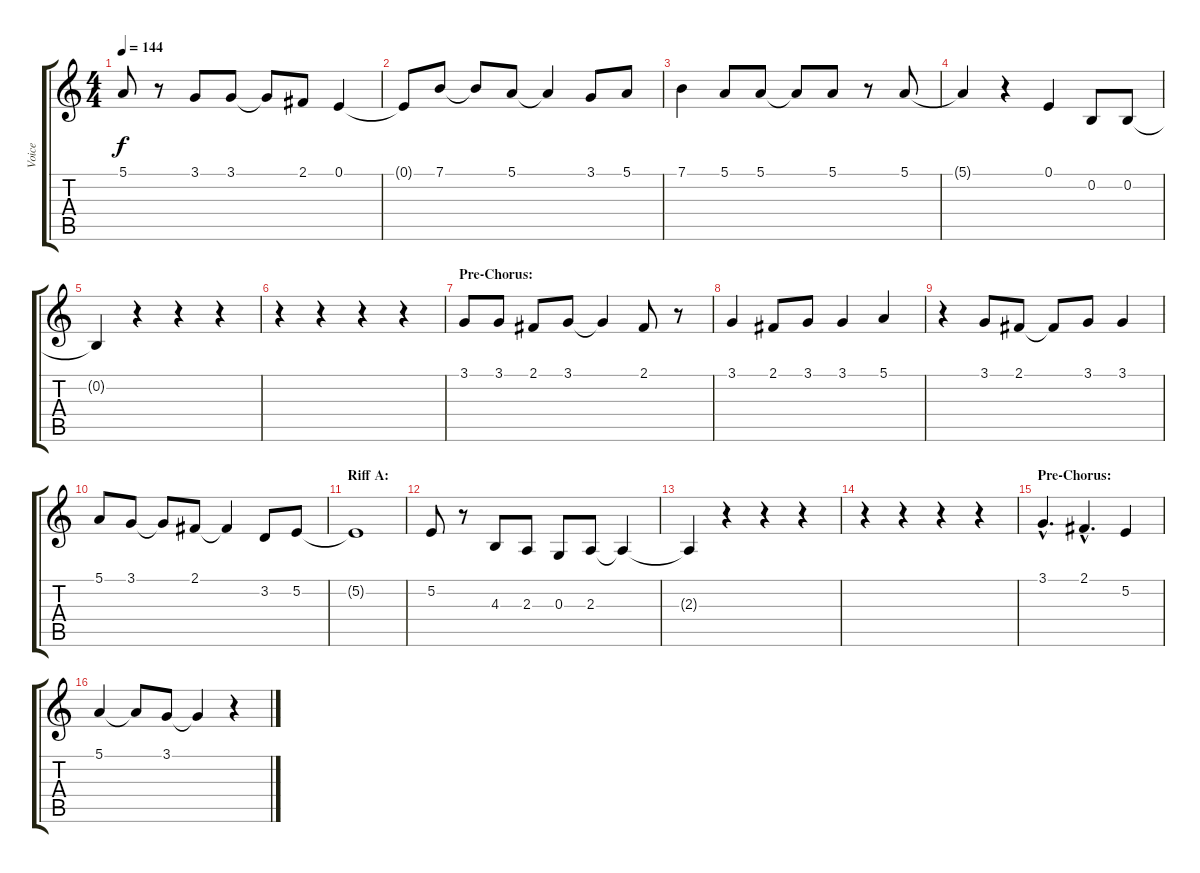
\track ("Voice" "Voice") {instrument cello}
\staff {score tabs}
\tuning (E4 B3 G3 D3 A2 E2) {hide}
\ts (4 4)
\tempo 144
\clef g2
\ks c
5.1.8{dy f} r.8 3.1.8 3.1.8 3.1{t}.8 2.1.8 0.1.4 |
0.1{t}.8 7.1.8 7.1{t}.8 5.1.8 5.1{t}.4 3.1.8 5.1.8 |
7.1.4 5.1.8 5.1.8 5.1{t}.8 5.1.8 r.8 5.1.8 |
5.1{t}.4 r.4 0.1.4 0.2.8 0.2.8 |
0.2{t}.4 r.4 r.4 r.4 |
r.4 r.4 r.4 r.4 |
\section ("" "Pre-Chorus:")
3.1.8 3.1.8 2.1.8 3.1.8 3.1{t}.4 2.1.8 r.8 |
3.1.4 2.1.8 3.1.8 3.1.4 5.1.4 |
r.4 3.1.8 2.1.8 2.1{t}.8 3.1.8 3.1.4 |
5.1.8 3.1.8 3.1{t}.8 2.1.8 2.1{t}.4 3.2.8 5.2.8 |
\section ("" "Riff A:")
5.2{t}.1 |
5.2.8 r.8 4.3.8 2.3.8 0.3.8 2.3.8 2.3{t}.4 |
2.3{t}.4 r.4 r.4 r.4 |
r.4 r.4 r.4 r.4 |
\section ("" "Pre-Chorus:")
3.1{hac}.4{d} 2.1{hac}.4{d} 5.2.4 |
5.1.4 5.1{t}.8 3.1.8 3.1{t}.4 r.4
